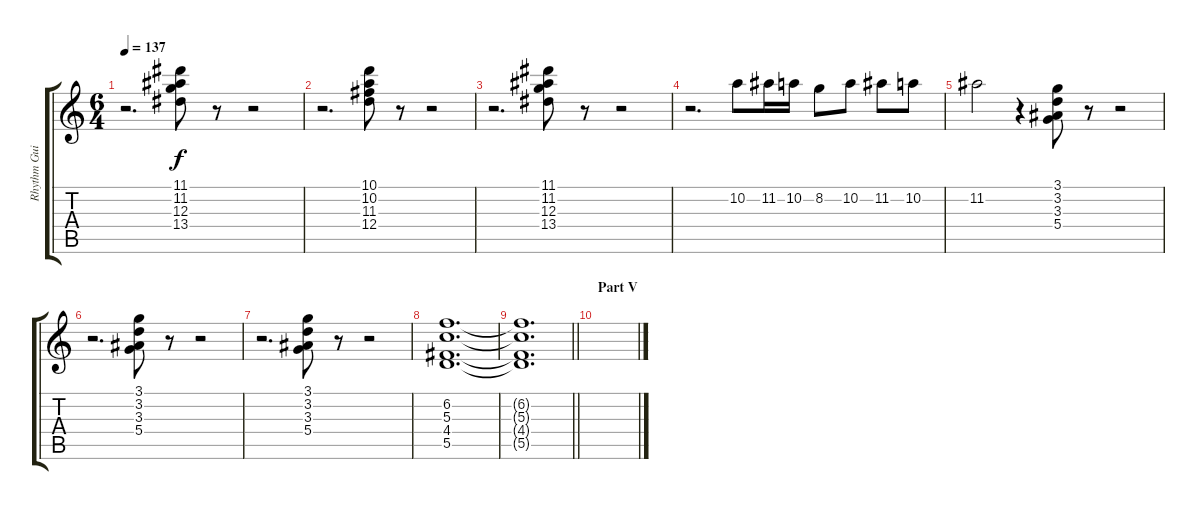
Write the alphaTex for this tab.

\track ("Rhythm Guitar Dist" "Rhythm Gui") {instrument overdrivenguitar}
\staff {score tabs}
\tuning (E4 B3 G3 D3 A2 E2) {hide}
\ts (6 4)
\tempo 137
\clef g2
\ks c
r.2{d dy f} (11.1 11.2 12.3 13.4).8 r.8 r.2 |
r.2{d} (10.1 10.2 11.3 12.4).8 r.8 r.2 |
r.2{d} (11.1 11.2 12.3 13.4).8 r.8 r.2 |
r.2{d} 10.2.8 11.2.16 10.2.16 8.2.8 10.2.8 11.2.8 10.2.8 |
11.2.2 r.4 (3.1 3.2 3.3 5.4).8 r.8 r.2 |
r.2{d} (3.1 3.2 3.3 5.4).8 r.8 r.2 |
r.2{d} (3.1 3.2 3.3 5.4).8 r.8 r.2 |
(6.2 5.3 4.4 5.5).1{d} |
\barLineRight lightlight
(6.2{t} 5.3{t} 4.4{t} 5.5{t}).1{d} |
\section ("" "Part V")
